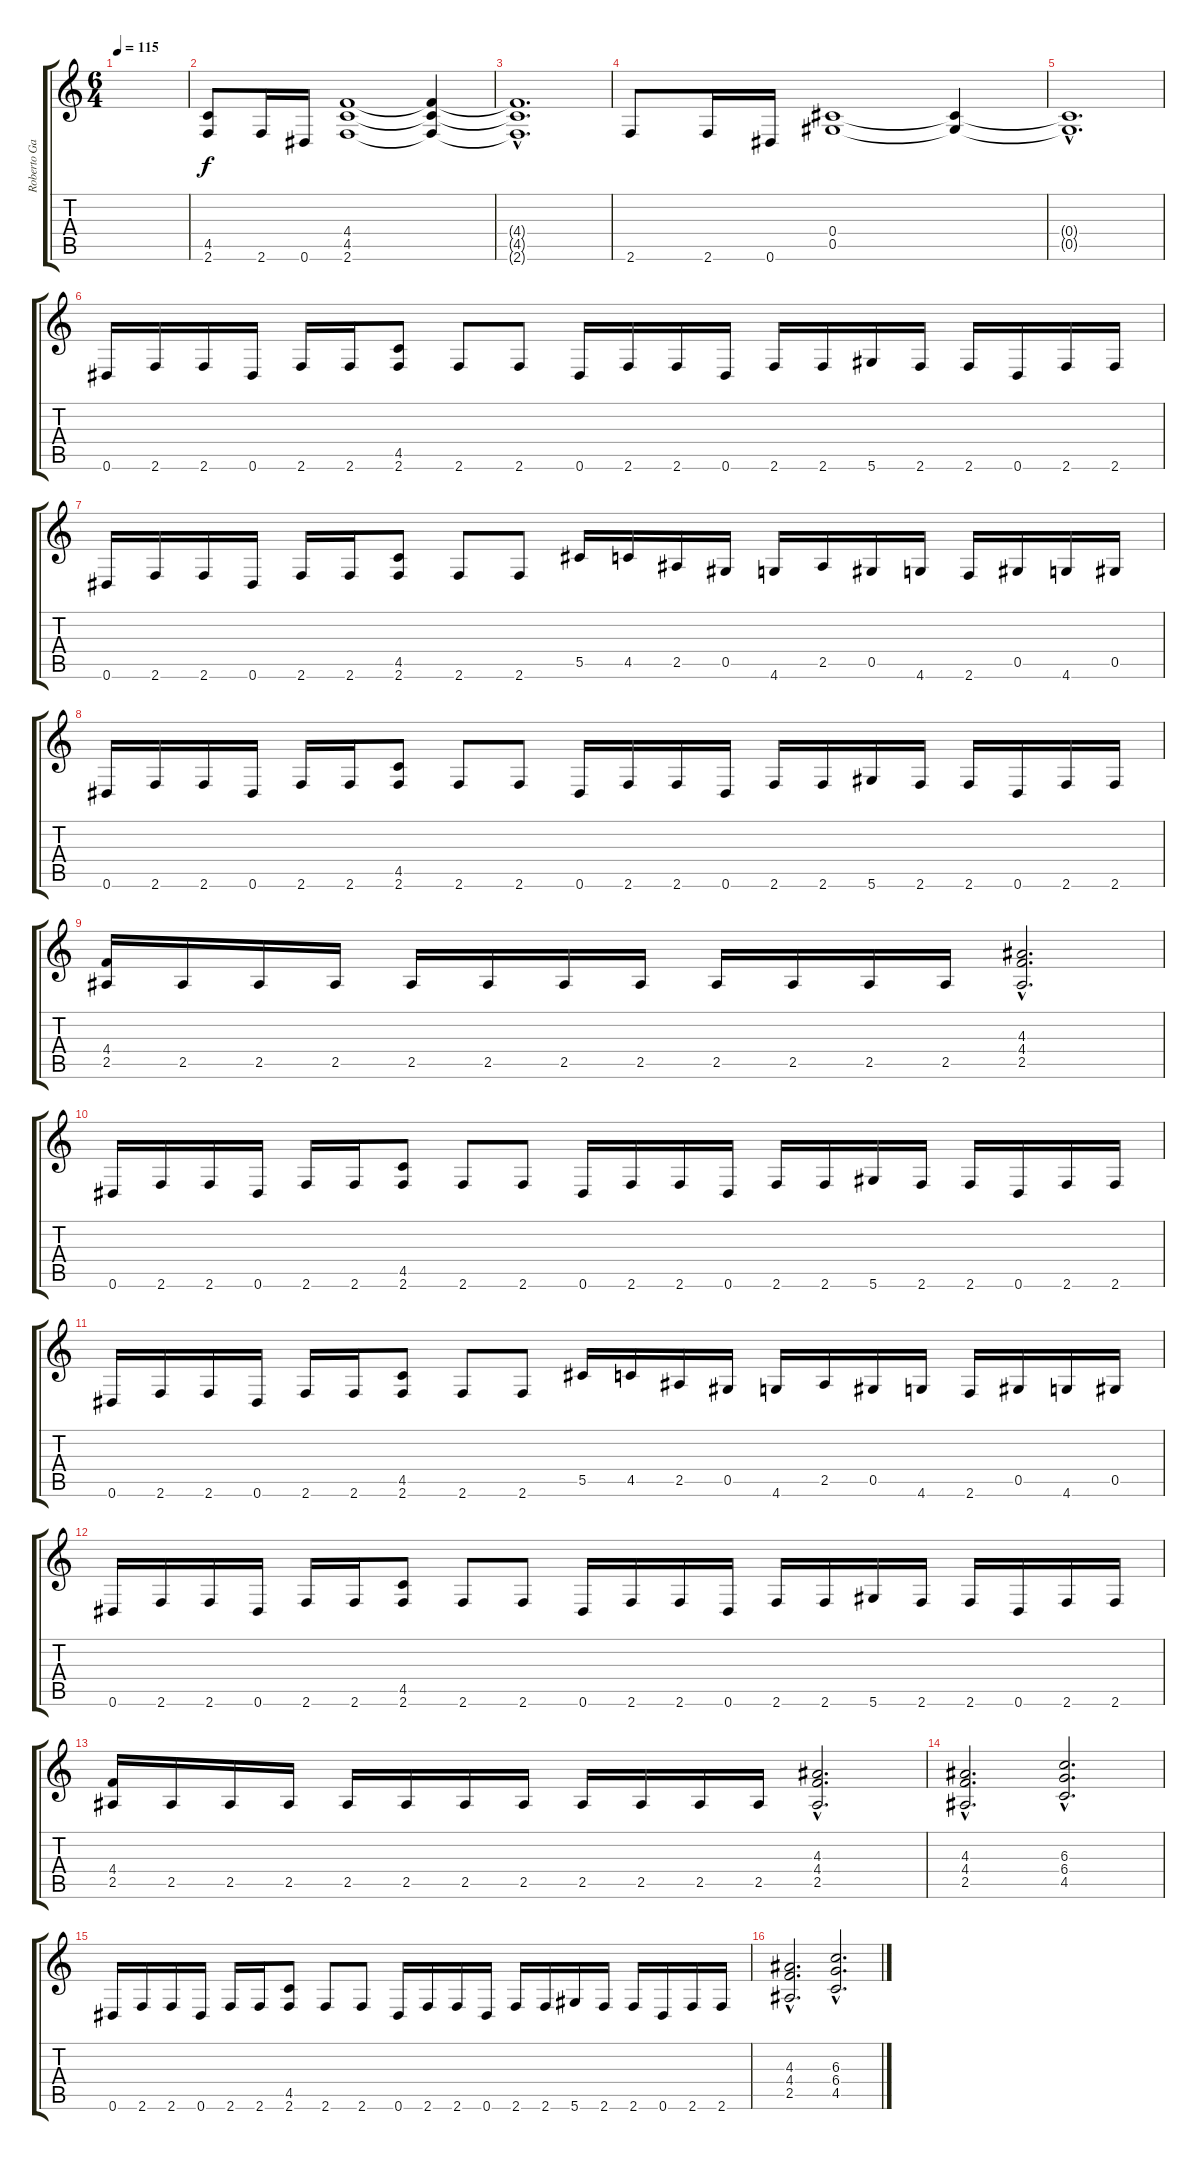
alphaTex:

\track ("Roberto García" "Roberto Ga") {instrument distortionguitar}
\staff {score tabs}
\tuning (Eb4 Bb3 Gb3 Db3 Ab2 Eb2) {hide}
\ts (6 4)
\tempo 115
\clef g2
\ks c
|
(4.5 2.6).8 2.6.16 0.6.16 (4.4 4.5 2.6).1 (4.4{t} 4.5{t} 2.6{t}).4 |
(4.4{hac t} 4.5{hac t} 2.6{hac t}).1{d} |
2.6.8 2.6.16 0.6.16 (0.4 0.5).1 (0.4{t} 0.5{t}).4 |
(0.4{hac t} 0.5{hac t}).1{d} |
0.6.16 2.6.16 2.6.16 0.6.16 2.6.16 2.6.16 (4.5 2.6).8 2.6.8 2.6.8 0.6.16 2.6.16 2.6.16 0.6.16 2.6.16 2.6.16 5.6.16 2.6.16 2.6.16 0.6.16 2.6.16 2.6.16 |
0.6.16 2.6.16 2.6.16 0.6.16 2.6.16 2.6.16 (4.5 2.6).8 2.6.8 2.6.8 5.5.16 4.5.16 2.5.16 0.5.16 4.6.16 2.5.16 0.5.16 4.6.16 2.6.16 0.5.16 4.6.16 0.5.16 |
0.6.16 2.6.16 2.6.16 0.6.16 2.6.16 2.6.16 (4.5 2.6).8 2.6.8 2.6.8 0.6.16 2.6.16 2.6.16 0.6.16 2.6.16 2.6.16 5.6.16 2.6.16 2.6.16 0.6.16 2.6.16 2.6.16 |
(4.4 2.5).16 2.5.16 2.5.16 2.5.16 2.5.16 2.5.16 2.5.16 2.5.16 2.5.16 2.5.16 2.5.16 2.5.16 (4.3{hac} 4.4{hac} 2.5{hac}).2{d} |
0.6.16 2.6.16 2.6.16 0.6.16 2.6.16 2.6.16 (4.5 2.6).8 2.6.8 2.6.8 0.6.16 2.6.16 2.6.16 0.6.16 2.6.16 2.6.16 5.6.16 2.6.16 2.6.16 0.6.16 2.6.16 2.6.16 |
0.6.16 2.6.16 2.6.16 0.6.16 2.6.16 2.6.16 (4.5 2.6).8 2.6.8 2.6.8 5.5.16 4.5.16 2.5.16 0.5.16 4.6.16 2.5.16 0.5.16 4.6.16 2.6.16 0.5.16 4.6.16 0.5.16 |
0.6.16 2.6.16 2.6.16 0.6.16 2.6.16 2.6.16 (4.5 2.6).8 2.6.8 2.6.8 0.6.16 2.6.16 2.6.16 0.6.16 2.6.16 2.6.16 5.6.16 2.6.16 2.6.16 0.6.16 2.6.16 2.6.16 |
(4.4 2.5).16 2.5.16 2.5.16 2.5.16 2.5.16 2.5.16 2.5.16 2.5.16 2.5.16 2.5.16 2.5.16 2.5.16 (4.3{hac} 4.4{hac} 2.5{hac}).2{d} |
(4.3{hac} 4.4{hac} 2.5{hac}).2{d} (6.3{hac} 6.4{hac} 4.5{hac}).2{d} |
0.6.16 2.6.16 2.6.16 0.6.16 2.6.16 2.6.16 (4.5 2.6).8 2.6.8 2.6.8 0.6.16 2.6.16 2.6.16 0.6.16 2.6.16 2.6.16 5.6.16 2.6.16 2.6.16 0.6.16 2.6.16 2.6.16 |
(4.3{hac} 4.4{hac} 2.5{hac}).2{d} (6.3{hac} 6.4{hac} 4.5{hac}).2{d}
